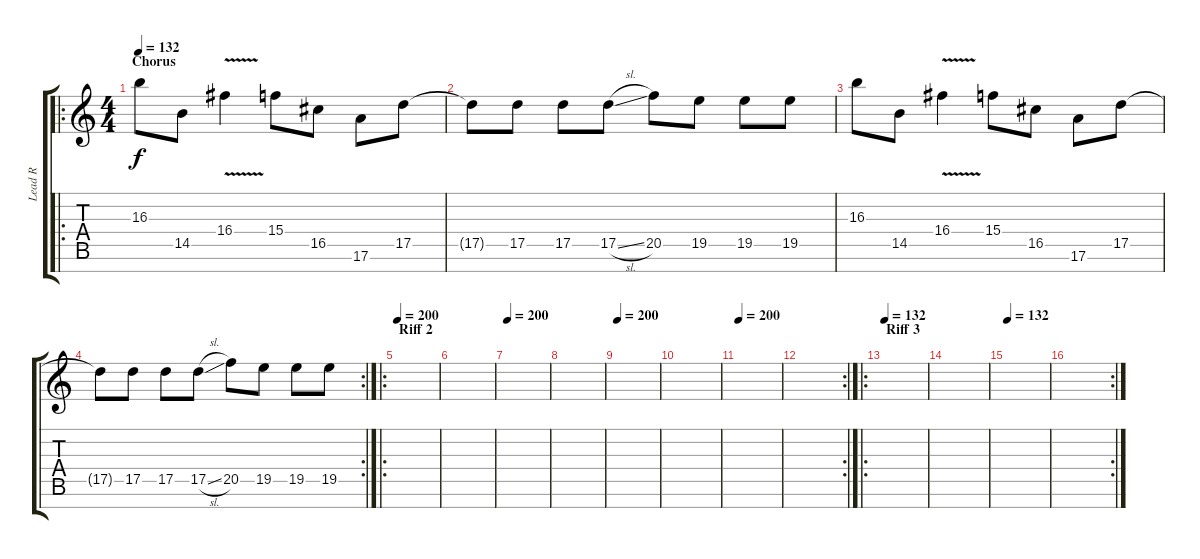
\track ("Lead R" "Lead R") {instrument overdrivenguitar}
\staff {score tabs}
\tuning (E4 B3 G3 D3 A2 E2 B1) {hide}
\ro
\ts (4 4)
\section ("" "Chorus")
\tempo 132
\clef g2
\ks c
16.3.8{dy f instrument overdrivenguitar} 14.5.8 16.4{v}.4 15.4.8 16.5.8 17.6.8 17.5.8 |
17.5{t}.8 17.5.8 17.5.8 17.5{sl}.8 20.5.8 19.5.8 19.5.8 19.5.8 |
16.3.8 14.5.8 16.4{v}.4 15.4.8 16.5.8 17.6.8 17.5.8 |
\rc 2
17.5{t}.8 17.5.8 17.5.8 17.5{sl}.8 20.5.8 19.5.8 19.5.8 19.5.8 |
\ro
\section ("" "Riff 2")
\tempo 200
|
|
\tempo 200
|
|
\tempo 200
|
|
\tempo 200
|
\rc 2
|
\ro
\section ("" "Riff 3")
\tempo 132
|
|
\tempo 132
|
\rc 2
